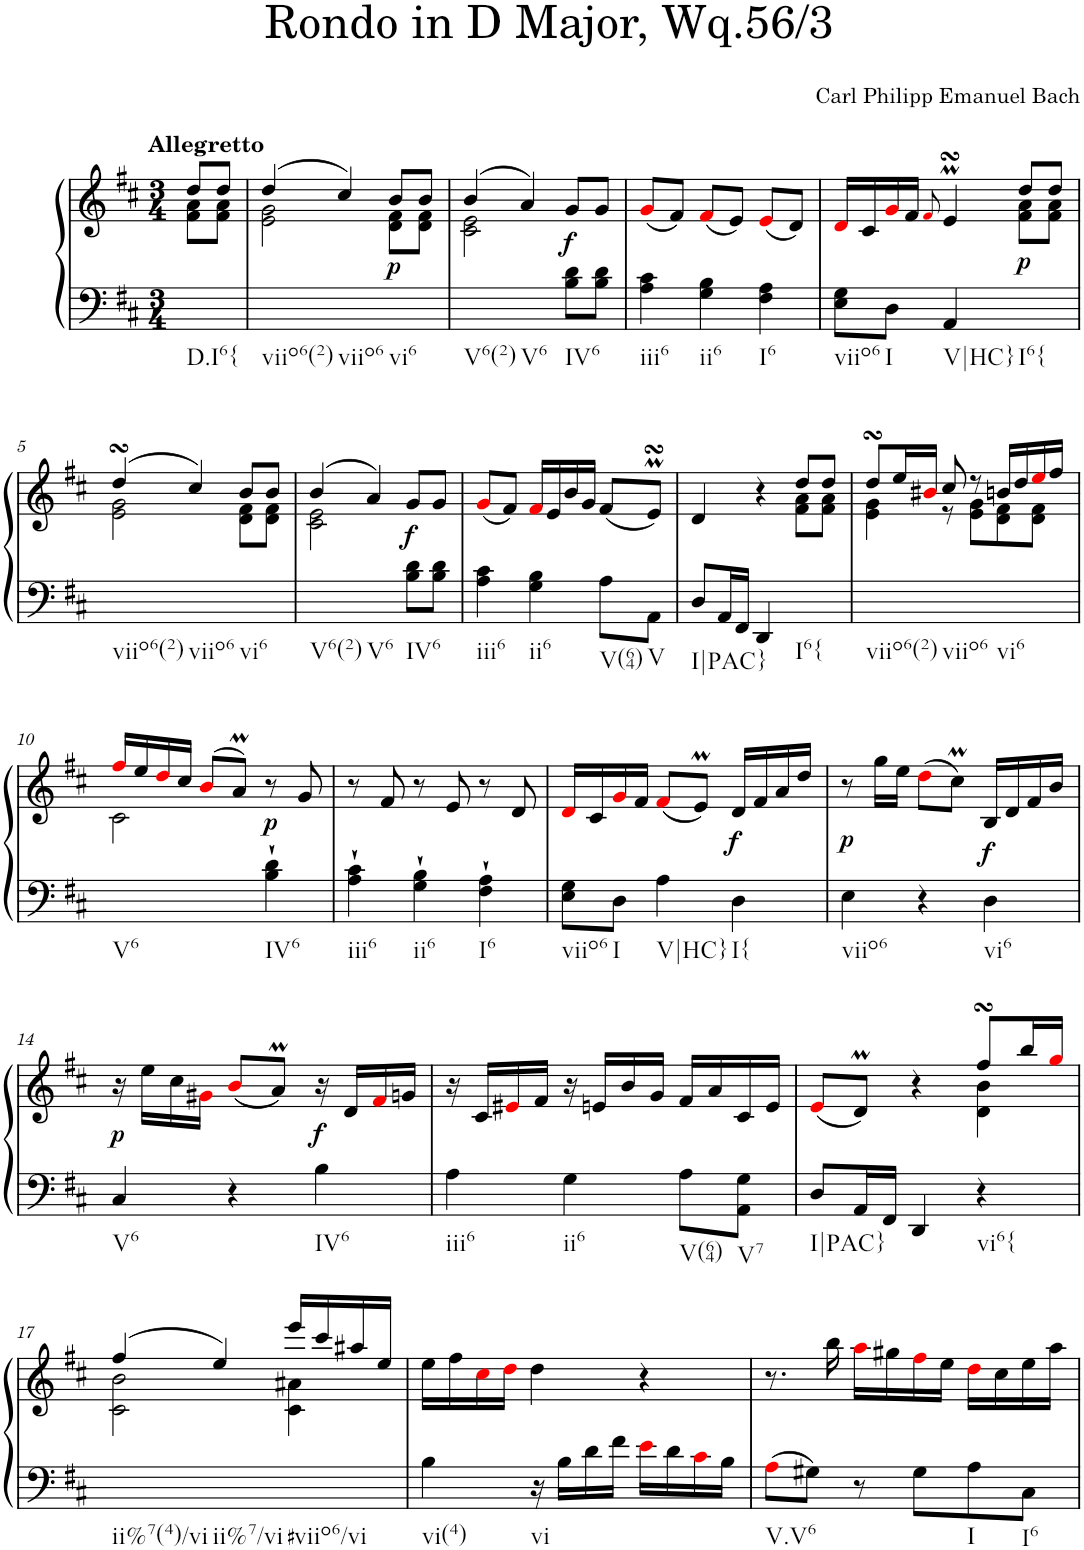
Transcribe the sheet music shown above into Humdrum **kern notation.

**kern	**kern	**dynam
*part1	*part1	*part1
*staff2	*staff1	*staff1/2
*I"Harpsichord	*	*
*I'Hch.	*	*
*clefF4	*clefG2	*
*k[f#c#]	*k[f#c#]	*
*D:	*D:	*
*M3/4	*M3/4	*
=	=	=
*	*^	*
!	!LO:TX:a:B:t=Аllegretto	!	!
!LO:TX:b:t=D.I6{	!	!	!
4ryy	8dd/L	8f#\ 8a\L	.
.	8dd/J	8f#\ 8a\J	.
=1	=1	=1	=1
!LO:TX:b:t=viio6(2)	!	!	!
!LO:TX:b:t=viio6	!	!	!
!LO:TX:b:t=vi6	!	!	!
2.ryy	(>4dd/	2e\ 2g\	.
.	4cc#/)	.	.
!	!	!	!LO:DY:b
.	8b/L	8d\ 8f#\L	p
.	8b/J	8d\ 8f#\J	.
=2	=2	=2	=2
!LO:TX:b:t=V6(2)	!	!	!
!LO:TX:b:t=V6	!	!	!
2ryy	(>4b/	2c#\ 2e\	.
.	4a/)	.	.
!LO:TX:b:t=IV6	!	!	!
!	!	!	!LO:DY:b
8B\ 8d\L	8g/L	4ryy	f
8B\ 8d\J	8g/J	.	.
*	*v	*v	*
=3	=3	=3
!LO:TX:b:t=iii6	!	!
4A\ 4c#\	(<8gi/L	.
.	8f#/J)	.
!LO:TX:b:t=ii6	!	!
4G\ 4B\	(<8f#i/L	.
.	8e/J)	.
!LO:TX:b:t=I6	!	!
4F#\ 4A\	(<8ei/L	.
.	8d/J)	.
=4	=4	=4
*	*^	*
!LO:TX:b:t=viio6	!	!	!
8E\ 8G\L	16di/LL	2ryy	.
.	16c#/	.	.
!LO:TX:b:t=I	!	!	!
8D\J	16gi/	.	.
.	16f#/JJ	.	.
.	8qf#i/	.	.
!LO:TX:b:t=V|HC}	!	!	!
4AA/	4eMsSSS/	.	.
!LO:TX:b:t=I6{	!	!	!
!	!	!	!LO:DY:b
4ryy	8dd/L	8f#\ 8a\L	p
.	8dd/J	8f#\ 8a\J	.
!!LO:LB:g=z	!!
=5	=5	=5	=5
!LO:TX:b:t=viio6(2)	!	!	!
!LO:TX:b:t=viio6	!	!	!
!LO:TX:b:t=vi6	!	!	!
2.ryy	(>4ddsSSs/	2e\ 2g\	.
.	4cc#/)	.	.
.	8b/L	8d\ 8f#\L	.
.	8b/J	8d\ 8f#\J	.
=6	=6	=6	=6
!LO:TX:b:t=V6(2)	!	!	!
!LO:TX:b:t=V6	!	!	!
2ryy	(>4b/	2c#\ 2e\	.
.	4a/)	.	.
!LO:TX:b:t=IV6	!	!	!
!	!	!	!LO:DY:b
8B\ 8d\L	8g/L	4ryy	f
8B\ 8d\J	8g/J	.	.
*	*v	*v	*
=7	=7	=7
!LO:TX:b:t=iii6	!	!
4A\ 4c#\	(<8gi/L	.
.	8f#/J)	.
!LO:TX:b:t=ii6	!	!
4G\ 4B\	16f#i/LL	.
.	16e/	.
.	16b/	.
.	16g/JJ	.
!LO:TX:b:t=V(64)	!	!
8A\L	(<8f#/L	.
!LO:TX:b:t=V	!	!
8AA\J	8esSSSM/J)	.
=8	=8	=8
*	*^	*
!LO:TX:b:t=I|PAC}	!	!	!
8D/L	4d/	2ryy	.
16AA/L	.	.	.
16FF#/JJ	.	.	.
4DD/	4r	.	.
!LO:TX:b:t=I6{	!	!	!
4ryy	8dd/L	8f#\ 8a\L	.
.	8dd/J	8f#\ 8a\J	.
=9	=9	=9	=9
!LO:TX:b:t=viio6(2)	!	!	!
!LO:TX:b:t=viio6	!	!	!
!LO:TX:b:t=vi6	!	!	!
2.ryy	8ddsSSs/L	4e\ 4g\	.
.	16ee/L	.	.
.	16b#Xi/JJ	.	.
.	8cc#/	8r	.
.	8r	8e\ 8g\L	.
.	16bn/LL	8d\ 8f#\	.
.	16dd/	.	.
.	16eei/	8d\ 8f#\J	.
.	16ff#/JJ	.	.
!!LO:LB:g=z	!!
=10	=10	=10	=10
!LO:TX:b:t=V6	!	!	!
2ryy	16ff#i/LL	2c#\	.
.	16ee/	.	.
.	16ddi/	.	.
.	16cc#/JJ	.	.
.	(>8bi/L	.	.
.	8aM/J)	.	.
!LO:TX:b:t=IV6	!	!	!
!	!	!	!LO:DY:b
4B\` 4d\`	8r	4ryy	p
.	8g/	.	.
*	*v	*v	*
=11	=11	=11
!LO:TX:b:t=iii6	!	!
4A\` 4c#\`	8r	.
.	8f#/	.
!LO:TX:b:t=ii6	!	!
4G\` 4B\`	8r	.
.	8e/	.
!LO:TX:b:t=I6	!	!
4F#\` 4A\`	8r	.
.	8d/	.
=12	=12	=12
!LO:TX:b:t=viio6	!	!
8E\ 8G\L	16di/LL	.
.	16c#/	.
!LO:TX:b:t=I	!	!
8D\J	16gi/	.
.	16f#/JJ	.
!LO:TX:b:t=V|HC}	!	!
4A\	(<8f#i/L	.
.	8eM/J)	.
!LO:TX:b:t=I{	!	!
4D\	16d/LL	.
!	!	!LO:DY:b
.	16f#/	f
.	16a/	.
.	16dd/JJ	.
=13	=13	=13
!LO:TX:b:t=viio6	!	!
!	!	!LO:DY:b
4E\	8r	p
.	16gg\LL	.
.	16ee\JJ	.
4r	(>8ddi\L	.
.	8cc#m\J)	.
!LO:TX:b:t=vi6	!	!
!	!	!LO:DY:b
4D\	16B/LL	f
.	16d/	.
.	16f#/	.
.	16b/JJ	.
!!LO:LB:g=z
=14	=14	=14
!LO:TX:b:t=V6	!	!
!	!	!LO:DY:b
4C#/	16r	p
.	16ee\LL	.
.	16cc#\	.
.	16g#Xi\JJ	.
4r	(<8bi/L	.
.	8aM/J)	.
!LO:TX:b:t=IV6	!	!
!	!	!LO:DY:b
4B\	16r	f
.	16d/LL	.
.	16f#i/	.
.	16gn/JJ	.
=15	=15	=15
!LO:TX:b:t=iii6	!	!
4A\	16r	.
.	16c#/LL	.
.	16e#Xi/	.
.	16f#/JJ	.
!LO:TX:b:t=ii6	!	!
4G\	16r	.
.	16en/LL	.
.	16b/	.
.	16g/JJ	.
!LO:TX:b:t=V(64)	!	!
8A\L	16f#/LL	.
.	16a/	.
!LO:TX:b:t=V7	!	!
8AA\ 8G\J	16c#/	.
.	16e/JJ	.
=16	=16	=16
*	*^	*
!LO:TX:b:t=I|PAC}	!	!	!
8D/L	(<8ei/L	2ryy	.
16AA/L	8dM/J)	.	.
16FF#/JJ	.	.	.
4DD/	4r	.	.
!LO:TX:b:t=vi6{	!	!	!
4r	8ff#sSsS/L	4d\ 4b\	.
.	16bb/L	.	.
.	16ggi/JJ	.	.
!!LO:LB:g=z	!!
=17	=17	=17	=17
!LO:TX:b:t=ii%7(4)/vi	!	!	!
!LO:TX:b:t=ii%7/vi	!	!	!
!LO:TX:b:t=#viio6/vi	!	!	!
2.ryy	(>4ff#/	2c#\ 2b\	.
.	4ee/)	.	.
.	16eee/LL	4c#\ 4a#X\	.
.	16ccc#/	.	.
.	16aa#X/	.	.
.	16ee/JJ	.	.
*	*v	*v	*
=18	=18	=18
!LO:TX:b:t=vi(4)	!	!
4B\	16ee\LL	.
.	16ff#\	.
.	16cc#i\	.
.	16ddi\JJ	.
!LO:TX:b:t=vi	!	!
16r	4dd\	.
16B\LL	.	.
16d\	.	.
16f#\JJ	.	.
16ei\LL	4r	.
16d\	.	.
16c#i\	.	.
16B\JJ	.	.
=19	=19	=19
!LO:TX:b:t=V.V6	!	!
8Ai\L	8.r	.
8G#X\J	.	.
.	16bb\	.
8r	16aai\LL	.
.	16gg#X\	.
8G#\L	16ff#i\	.
.	16ee\JJ	.
!LO:TX:b:t=I	!	!
8A\	16ddi\LL	.
.	16cc#\	.
!LO:TX:b:t=I6	!	!
8C#\J	16ee\	.
.	16aa\JJ	.
=	=	=
*-	*-	*-
